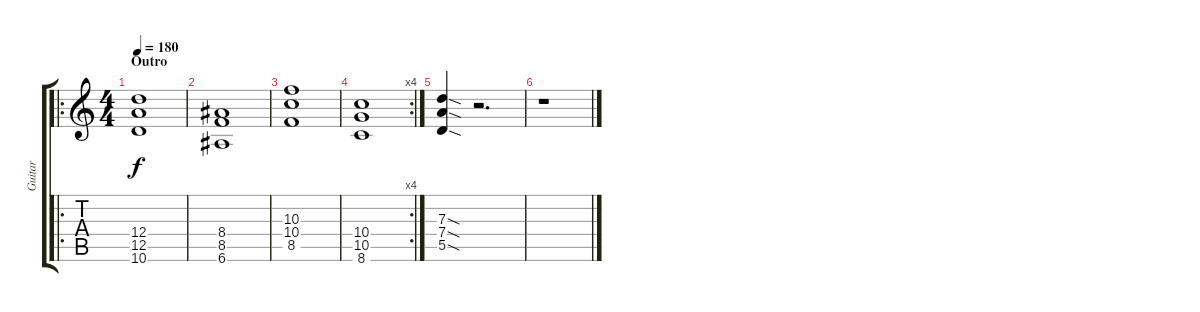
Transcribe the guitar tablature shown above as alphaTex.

\track ("Guitar" "Guitar") {instrument distortionguitar}
\staff {score tabs}
\tuning (E4 B3 G3 D3 A2 E2) {hide}
\ro
\ts (4 4)
\section ("" "Outro")
\tempo 180
\clef g2
\ks c
(12.4 12.5 10.6).1{dy f} |
(8.4 8.5 6.6).1 |
(10.3 10.4 8.5).1 |
\rc 4
(10.4 10.5 8.6).1 |
(7.3{sod} 7.4{sod} 5.5{sod}).4 r.2{d} |
r.1
